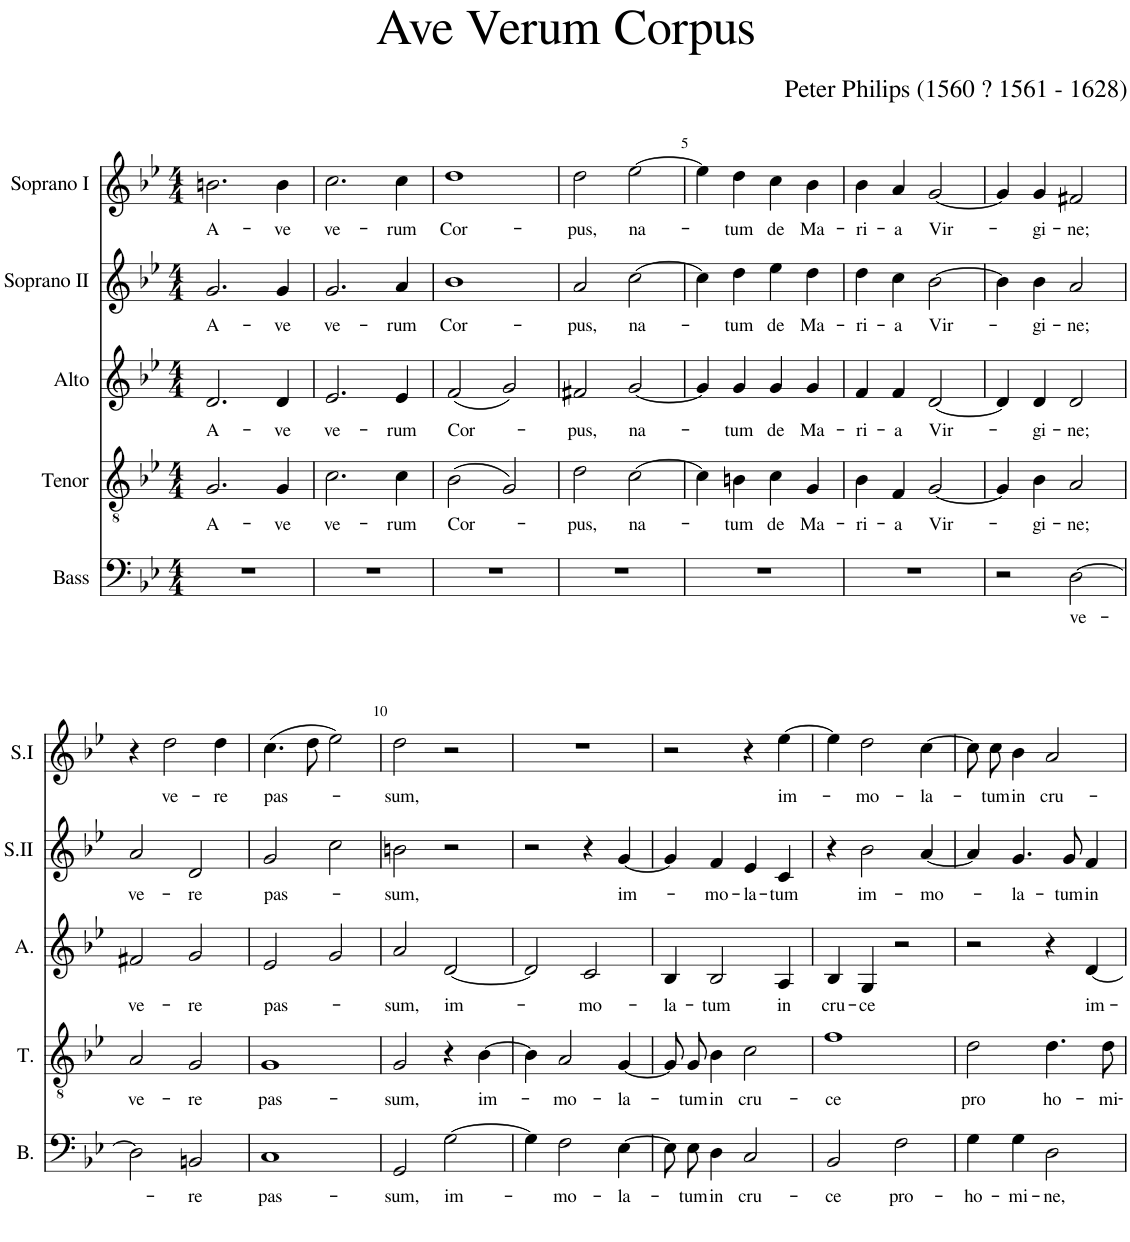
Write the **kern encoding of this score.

**kern	**text	**kern	**text	**kern	**text	**kern	**text	**kern	**text
*part5	*part5	*part4	*part4	*part3	*part3	*part2	*part2	*part1	*part1
*staff5	*staff5	*staff4	*staff4	*staff3	*staff3	*staff2	*staff2	*staff1	*staff1
*I"Bass	*	*I"Tenor	*	*I"Alto	*	*I"Soprano II	*	*I"Soprano I	*
*I'B.	*	*I'T.	*	*I'A.	*	*I'S.II	*	*I'S.I	*
*clefF4	*	*clefGv2	*	*clefG2	*	*clefG2	*	*clefG2	*
*k[b-e-]	*	*k[b-e-]	*	*k[b-e-]	*	*k[b-e-]	*	*k[b-e-]	*
*M4/4	*	*M4/4	*	*M4/4	*	*M4/4	*	*M4/4	*
=1	=1	=1	=1	=1	=1	=1	=1	=1	=1
!	!	!	!LO:LY:b	!	!LO:LY:b	!	!LO:LY:b	!	!LO:LY:b
1r	.	2.G/	A-	2.d/	A-	2.g/	A-	2.bn\	A-
!	!	!	!LO:LY:b	!	!LO:LY:b	!	!LO:LY:b	!	!LO:LY:b
.	.	4G/	-ve	4d/	-ve	4g/	-ve	4b\	-ve
=2	=2	=2	=2	=2	=2	=2	=2	=2	=2
!	!	!	!LO:LY:b	!	!LO:LY:b	!	!LO:LY:b	!	!LO:LY:b
1r	.	2.c\	ve-	2.e-/	ve-	2.g/	ve-	2.cc\	ve-
!	!	!	!LO:LY:b	!	!LO:LY:b	!	!LO:LY:b	!	!LO:LY:b
.	.	4c\	-rum	4e-/	-rum	4a/	-rum	4cc\	-rum
=3	=3	=3	=3	=3	=3	=3	=3	=3	=3
!	!	!	!LO:LY:b	!	!LO:LY:b	!	!LO:LY:b	!	!LO:LY:b
1r	.	(2B-\	Cor-	(2f/	Cor-	1b-	Cor-	1dd	Cor-
.	.	2G/)	.	2g/)	.	.	.	.	.
=4	=4	=4	=4	=4	=4	=4	=4	=4	=4
!	!	!	!LO:LY:b	!	!LO:LY:b	!	!LO:LY:b	!	!LO:LY:b
1r	.	2d\	-pus,	2f#X/	-pus,	2a/	-pus,	2dd\	-pus,
!	!	!	!LO:LY:b	!	!LO:LY:b	!	!LO:LY:b	!	!LO:LY:b
.	.	[2c\	na-	[2g/	na-	[2cc\	na-	[2ee-\	na-
=5	=5	=5	=5	=5	=5	=5	=5	=5	=5
1r	.	4c\]	.	4g/]	.	4cc\]	.	4ee-\]	.
!	!	!	!LO:LY:b	!	!LO:LY:b	!	!LO:LY:b	!	!LO:LY:b
.	.	4Bn\	-tum	4g/	-tum	4dd\	-tum	4dd\	-tum
!	!	!	!LO:LY:b	!	!LO:LY:b	!	!LO:LY:b	!	!LO:LY:b
.	.	4c\	de	4g/	de	4ee-\	de	4cc\	de
!	!	!	!LO:LY:b	!	!LO:LY:b	!	!LO:LY:b	!	!LO:LY:b
.	.	4G/	Ma-	4g/	Ma-	4dd\	Ma-	4b-\	Ma-
=6	=6	=6	=6	=6	=6	=6	=6	=6	=6
!	!	!	!LO:LY:b	!	!LO:LY:b	!	!LO:LY:b	!	!LO:LY:b
1r	.	4B-\	-ri-	4f/	-ri-	4dd\	-ri-	4b-\	-ri-
!	!	!	!LO:LY:b	!	!LO:LY:b	!	!LO:LY:b	!	!LO:LY:b
.	.	4F/	-a	4f/	-a	4cc\	-a	4a/	-a
!	!	!	!LO:LY:b	!	!LO:LY:b	!	!LO:LY:b	!	!LO:LY:b
.	.	[2G/	Vir-	[2d/	Vir-	[2b-\	Vir-	[2g/	Vir-
=7	=7	=7	=7	=7	=7	=7	=7	=7	=7
2r	.	4G/]	.	4d/]	.	4b-\]	.	4g/]	.
!	!	!	!LO:LY:b	!	!LO:LY:b	!	!LO:LY:b	!	!LO:LY:b
.	.	4B-\	-gi-	4d/	-gi-	4b-\	-gi-	4g/	-gi-
!	!LO:LY:b	!	!LO:LY:b	!	!LO:LY:b	!	!LO:LY:b	!	!LO:LY:b
[2D\	ve-	2A/	-ne;	2d/	-ne;	2a/	-ne;	2f#X/	-ne;
!!LO:LB:g=z
=8	=8	=8	=8	=8	=8	=8	=8	=8	=8
!	!	!	!LO:LY:b	!	!LO:LY:b	!	!LO:LY:b	!	!
2D\]	.	2A/	ve-	2f#X/	ve-	2a/	ve-	4r	.
!	!	!	!	!	!	!	!	!	!LO:LY:b
.	.	.	.	.	.	.	.	2dd\	ve-
!	!LO:LY:b	!	!LO:LY:b	!	!LO:LY:b	!	!LO:LY:b	!	!
2BBn/	-re	2G/	-re	2g/	-re	2d/	-re	.	.
!	!	!	!	!	!	!	!	!	!LO:LY:b
.	.	.	.	.	.	.	.	4dd\	-re
=9	=9	=9	=9	=9	=9	=9	=9	=9	=9
!	!LO:LY:b	!	!LO:LY:b	!	!LO:LY:b	!	!LO:LY:b	!	!LO:LY:b
1C	pas-	1G	pas-	2e-/	pas-	2g/	pas-	(4.cc\	pas-
.	.	.	.	.	.	.	.	8dd\	.
.	.	.	.	2g/	.	2cc\	.	2ee-\)	.
=10	=10	=10	=10	=10	=10	=10	=10	=10	=10
!	!LO:LY:b	!	!LO:LY:b	!	!LO:LY:b	!	!LO:LY:b	!	!LO:LY:b
2GG/	-sum,	2G/	-sum,	2a/	-sum,	2bn\	-sum,	2dd\	-sum,
!	!LO:LY:b	!	!	!	!LO:LY:b	!	!	!	!
[2G\	im-	4r	.	[2d/	im-	2r	.	2r	.
!	!	!	!LO:LY:b	!	!	!	!	!	!
.	.	[4B-\	im-	.	.	.	.	.	.
=11	=11	=11	=11	=11	=11	=11	=11	=11	=11
4G\]	.	4B-\]	.	2d/]	.	2r	.	1r	.
!	!LO:LY:b	!	!LO:LY:b	!	!	!	!	!	!
2F\	-mo-	2A/	-mo-	.	.	.	.	.	.
!	!	!	!	!	!LO:LY:b	!	!	!	!
.	.	.	.	2c/	-mo-	4r	.	.	.
!	!LO:LY:b	!	!LO:LY:b	!	!	!	!LO:LY:b	!	!
[4E-\	-la-	[4G/	-la-	.	.	[4g/	im-	.	.
=12	=12	=12	=12	=12	=12	=12	=12	=12	=12
!	!	!	!	!	!LO:LY:b	!	!	!	!
8E-\L]	.	8G/L]	.	4B-/	-la-	4g/]	.	2r	.
!	!LO:LY:b	!	!LO:LY:b	!	!	!	!	!	!
8E-\J	-tum	8G/J	-tum	.	.	.	.	.	.
!	!LO:LY:b	!	!LO:LY:b	!	!LO:LY:b	!	!LO:LY:b	!	!
4D\	in	4B-\	in	2B-/	-tum	4f/	-mo-	.	.
!	!LO:LY:b	!	!LO:LY:b	!	!	!	!LO:LY:b	!	!
2C/	cru-	2c\	cru-	.	.	4e-/	-la-	4r	.
!	!	!	!	!	!LO:LY:b	!	!LO:LY:b	!	!LO:LY:b
.	.	.	.	4A/	in	4c/	-tum	[4ee-\	im-
=13	=13	=13	=13	=13	=13	=13	=13	=13	=13
!	!LO:LY:b	!	!LO:LY:b	!	!LO:LY:b	!	!	!	!
2BB-/	-ce	1f	-ce	4B-/	cru-	4r	.	4ee-\]	.
!	!	!	!	!	!LO:LY:b	!	!LO:LY:b	!	!LO:LY:b
.	.	.	.	4G/	-ce	2b-\	im-	2dd\	-mo-
!	!LO:LY:b	!	!	!	!	!	!	!	!
2F\	pro-	.	.	2r	.	.	.	.	.
!	!	!	!	!	!	!	!LO:LY:b	!	!LO:LY:b
.	.	.	.	.	.	[4a/	-mo-	[4cc\	-la-
=14	=14	=14	=14	=14	=14	=14	=14	=14	=14
!	!LO:LY:b	!	!LO:LY:b	!	!	!	!	!	!
4G\	-ho-	2d\	pro	2r	.	4a/]	.	8cc\L]	.
!	!	!	!	!	!	!	!	!	!LO:LY:b
.	.	.	.	.	.	.	.	8cc\J	-tum
!	!LO:LY:b	!	!	!	!	!	!LO:LY:b	!	!LO:LY:b
4G\	-mi-	.	.	.	.	4.g/	-la-	4b-\	in
!	!LO:LY:b	!	!LO:LY:b	!	!	!	!	!	!LO:LY:b
2D\	-ne,	4.d\	ho-	4r	.	.	.	2a/	cru-
!	!	!	!	!	!	!	!LO:LY:b	!	!
.	.	.	.	.	.	8g/	-tum	.	.
!	!	!	!	!	!LO:LY:b	!	!LO:LY:b	!	!
.	.	.	.	[4d/	im-	4f/	in	.	.
!	!	!	!LO:LY:b	!	!	!	!	!	!
.	.	8d\	-mi-	.	.	.	.	.	.
=	=	=	=	=	=	=	=	=	=
*-	*-	*-	*-	*-	*-	*-	*-	*-	*-
